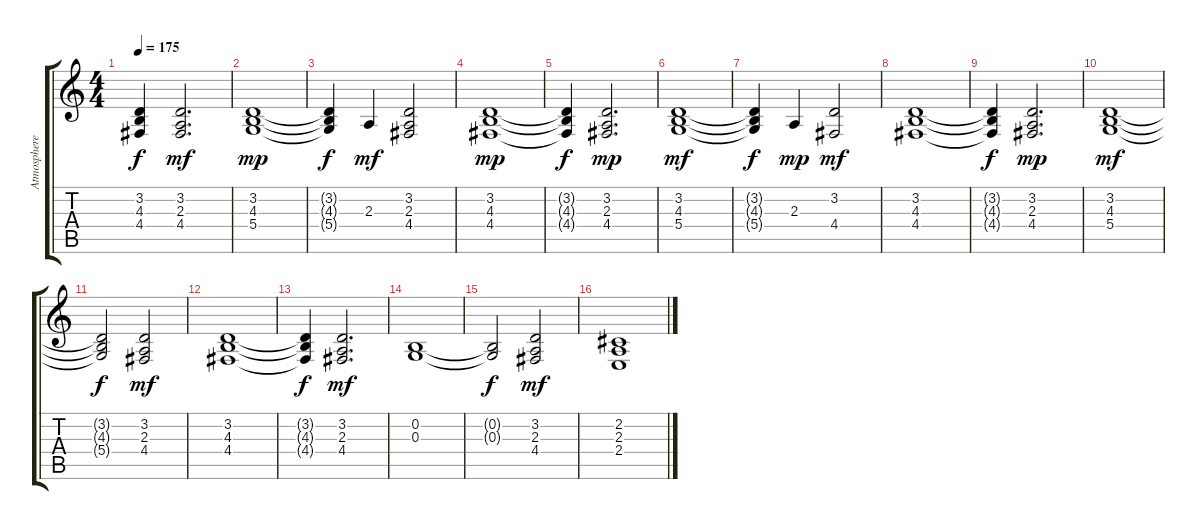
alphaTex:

\track ("Atmosphere" "Atmosphere") {instrument fx4atmosphere}
\staff {score tabs}
\tuning (E4 B3 G3 D3 A2 E2) {hide}
\ts (4 4)
\tempo 175
\clef g2
\ks c
(3.2{t} 4.3{t} 4.4{t}).4{dy f} (3.2 2.3 4.4).2{d dy mf} |
(3.2 4.3 5.4).1{dy mp} |
(3.2{t} 4.3{t} 5.4{t}).4{dy f} 2.3.4{dy mf} (3.2 2.3 4.4).2 |
(3.2 4.3 4.4).1{dy mp} |
(3.2{t} 4.3{t} 4.4{t}).4{dy f} (3.2 2.3 4.4).2{d dy mp} |
(3.2 4.3 5.4).1{dy mf} |
(3.2{t} 4.3{t} 5.4{t}).4{dy f} 2.3.4{dy mp} (3.2 4.4).2{dy mf} |
(3.2 4.3 4.4).1 |
(3.2{t} 4.3{t} 4.4{t}).4{dy f} (3.2 2.3 4.4).2{d dy mp} |
(3.2 4.3 5.4).1{dy mf} |
(3.2{t} 4.3{t} 5.4{t}).2{dy f} (3.2 2.3 4.4).2{dy mf} |
(3.2 4.3 4.4).1 |
(3.2{t} 4.3{t} 4.4{t}).4{dy f} (3.2 2.3 4.4).2{d dy mf} |
(0.2 0.3).1 |
(0.2{t} 0.3{t}).2{dy f} (3.2 2.3 4.4).2{dy mf} |
(2.2 2.3 2.4).1
